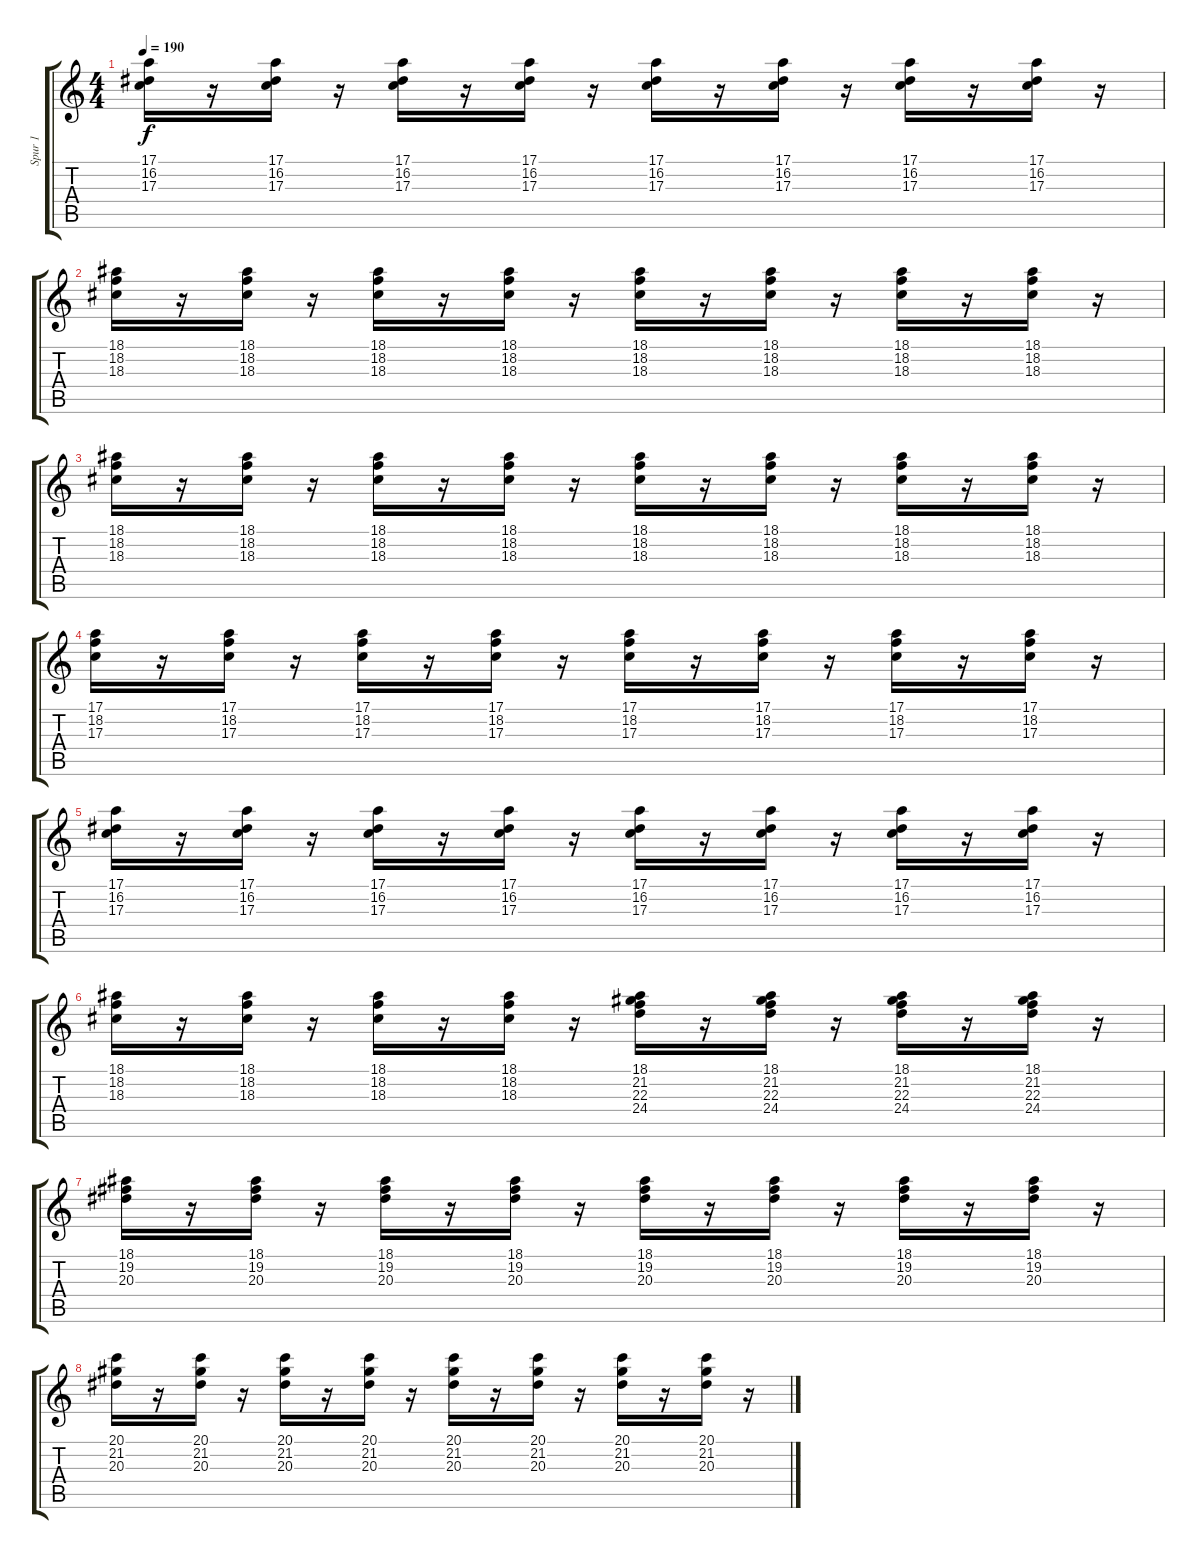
\track ("Spur 1" "Spur 1") {instrument acousticgrandpiano}
\staff {score tabs}
\tuning (E4 B3 G3 D3 A2 E2) {hide}
\ts (4 4)
\tempo 190
\clef g2
\ks c
(17.1 16.2 17.3).16{dy f} r.16 (17.1 16.2 17.3).16 r.16 (17.1 16.2 17.3).16 r.16 (17.1 16.2 17.3).16 r.16 (17.1 16.2 17.3).16 r.16 (17.1 16.2 17.3).16 r.16 (17.1 16.2 17.3).16 r.16 (17.1 16.2 17.3).16 r.16 |
(18.1 18.2 18.3).16 r.16 (18.1 18.2 18.3).16 r.16 (18.1 18.2 18.3).16 r.16 (18.1 18.2 18.3).16 r.16 (18.1 18.2 18.3).16 r.16 (18.1 18.2 18.3).16 r.16 (18.1 18.2 18.3).16 r.16 (18.1 18.2 18.3).16 r.16 |
(18.1 18.2 18.3).16 r.16 (18.1 18.2 18.3).16 r.16 (18.1 18.2 18.3).16 r.16 (18.1 18.2 18.3).16 r.16 (18.1 18.2 18.3).16 r.16 (18.1 18.2 18.3).16 r.16 (18.1 18.2 18.3).16 r.16 (18.1 18.2 18.3).16 r.16 |
(17.1 18.2 17.3).16 r.16 (17.1 18.2 17.3).16 r.16 (17.1 18.2 17.3).16 r.16 (17.1 18.2 17.3).16 r.16 (17.1 18.2 17.3).16 r.16 (17.1 18.2 17.3).16 r.16 (17.1 18.2 17.3).16 r.16 (17.1 18.2 17.3).16 r.16 |
(17.1 16.2 17.3).16 r.16 (17.1 16.2 17.3).16 r.16 (17.1 16.2 17.3).16 r.16 (17.1 16.2 17.3).16 r.16 (17.1 16.2 17.3).16 r.16 (17.1 16.2 17.3).16 r.16 (17.1 16.2 17.3).16 r.16 (17.1 16.2 17.3).16 r.16 |
(18.1 18.2 18.3).16 r.16 (18.1 18.2 18.3).16 r.16 (18.1 18.2 18.3).16 r.16 (18.1 18.2 18.3).16 r.16 (18.1 21.2 22.3 24.4).16 r.16 (18.1 21.2 22.3 24.4).16 r.16 (18.1 21.2 22.3 24.4).16 r.16 (18.1 21.2 22.3 24.4).16 r.16 |
(18.1 19.2 20.3).16 r.16 (18.1 19.2 20.3).16 r.16 (18.1 19.2 20.3).16 r.16 (18.1 19.2 20.3).16 r.16 (18.1 19.2 20.3).16 r.16 (18.1 19.2 20.3).16 r.16 (18.1 19.2 20.3).16 r.16 (18.1 19.2 20.3).16 r.16 |
(20.1 21.2 20.3).16 r.16 (20.1 21.2 20.3).16 r.16 (20.1 21.2 20.3).16 r.16 (20.1 21.2 20.3).16 r.16 (20.1 21.2 20.3).16 r.16 (20.1 21.2 20.3).16 r.16 (20.1 21.2 20.3).16 r.16 (20.1 21.2 20.3).16 r.16
